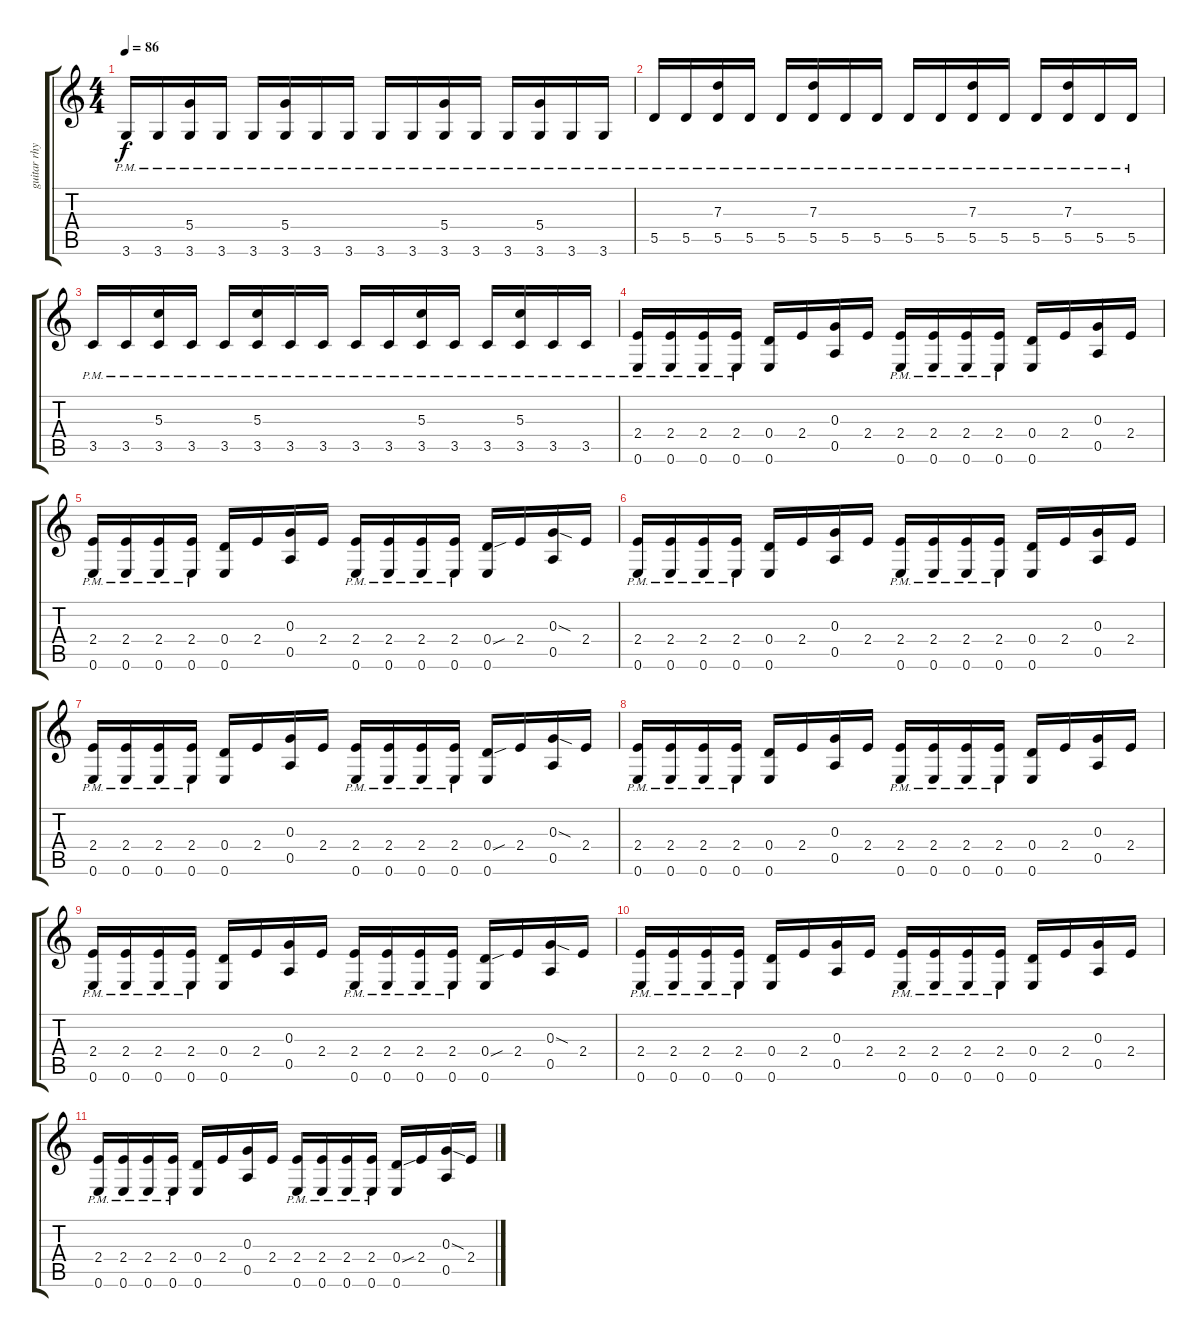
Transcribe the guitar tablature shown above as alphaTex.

\track ("guitar rhythm right" "guitar rhy") {instrument distortionguitar}
\staff {score tabs}
\tuning (E4 B3 G3 D3 A2 E2) {hide}
\ts (4 4)
\tempo 86
\clef g2
\ks c
3.6{pm}.16{dy f} 3.6{pm}.16 (5.4 3.6{pm}).16 3.6{pm}.16 3.6{pm}.16 (5.4 3.6{pm}).16 3.6{pm}.16 3.6{pm}.16 3.6{pm}.16 3.6{pm}.16 (5.4 3.6{pm}).16 3.6{pm}.16 3.6{pm}.16 (5.4 3.6{pm}).16 3.6{pm}.16 3.6{pm}.16 |
5.5{pm}.16 5.5{pm}.16 (7.3 5.5{pm}).16 5.5{pm}.16 5.5{pm}.16 (7.3 5.5{pm}).16 5.5{pm}.16 5.5{pm}.16 5.5{pm}.16 5.5{pm}.16 (7.3 5.5{pm}).16 5.5{pm}.16 5.5{pm}.16 (7.3 5.5{pm}).16 5.5{pm}.16 5.5{pm}.16 |
3.5{pm}.16 3.5{pm}.16 (5.3 3.5{pm}).16 3.5{pm}.16 3.5{pm}.16 (5.3 3.5{pm}).16 3.5{pm}.16 3.5{pm}.16 3.5{pm}.16 3.5{pm}.16 (5.3 3.5{pm}).16 3.5{pm}.16 3.5{pm}.16 (5.3 3.5{pm}).16 3.5{pm}.16 3.5{pm}.16 |
(2.4{pm} 0.6{pm}).16 (2.4{pm} 0.6{pm}).16 (2.4{pm} 0.6{pm}).16 (2.4{pm} 0.6{pm}).16 (0.4 0.6).16 2.4.16 (0.3 0.5).16 2.4.16 (2.4{pm} 0.6{pm}).16 (2.4{pm} 0.6{pm}).16 (2.4{pm} 0.6{pm}).16 (2.4{pm} 0.6{pm}).16 (0.4 0.6).16 2.4.16 (0.3 0.5).16 2.4.16 |
(2.4{pm} 0.6{pm}).16 (2.4{pm} 0.6{pm}).16 (2.4{pm} 0.6{pm}).16 (2.4{pm} 0.6{pm}).16 (0.4 0.6).16 2.4.16 (0.3 0.5).16 2.4.16 (2.4{pm} 0.6{pm}).16 (2.4{pm} 0.6{pm}).16 (2.4{pm} 0.6{pm}).16 (2.4{pm} 0.6{pm}).16 (0.4{sou} 0.6).16 2.4.16 (0.3{sod} 0.5).16 2.4.16 |
(2.4{pm} 0.6{pm}).16 (2.4{pm} 0.6{pm}).16 (2.4{pm} 0.6{pm}).16 (2.4{pm} 0.6{pm}).16 (0.4 0.6).16 2.4.16 (0.3 0.5).16 2.4.16 (2.4{pm} 0.6{pm}).16 (2.4{pm} 0.6{pm}).16 (2.4{pm} 0.6{pm}).16 (2.4{pm} 0.6{pm}).16 (0.4 0.6).16 2.4.16 (0.3 0.5).16 2.4.16 |
(2.4{pm} 0.6{pm}).16 (2.4{pm} 0.6{pm}).16 (2.4{pm} 0.6{pm}).16 (2.4{pm} 0.6{pm}).16 (0.4 0.6).16 2.4.16 (0.3 0.5).16 2.4.16 (2.4{pm} 0.6{pm}).16 (2.4{pm} 0.6{pm}).16 (2.4{pm} 0.6{pm}).16 (2.4{pm} 0.6{pm}).16 (0.4{sou} 0.6).16 2.4.16 (0.3{sod} 0.5).16 2.4.16 |
(2.4{pm} 0.6{pm}).16 (2.4{pm} 0.6{pm}).16 (2.4{pm} 0.6{pm}).16 (2.4{pm} 0.6{pm}).16 (0.4 0.6).16 2.4.16 (0.3 0.5).16 2.4.16 (2.4{pm} 0.6{pm}).16 (2.4{pm} 0.6{pm}).16 (2.4{pm} 0.6{pm}).16 (2.4{pm} 0.6{pm}).16 (0.4 0.6).16 2.4.16 (0.3 0.5).16 2.4.16 |
(2.4{pm} 0.6{pm}).16 (2.4{pm} 0.6{pm}).16 (2.4{pm} 0.6{pm}).16 (2.4{pm} 0.6{pm}).16 (0.4 0.6).16 2.4.16 (0.3 0.5).16 2.4.16 (2.4{pm} 0.6{pm}).16 (2.4{pm} 0.6{pm}).16 (2.4{pm} 0.6{pm}).16 (2.4{pm} 0.6{pm}).16 (0.4{sou} 0.6).16 2.4.16 (0.3{sod} 0.5).16 2.4.16 |
(2.4{pm} 0.6{pm}).16 (2.4{pm} 0.6{pm}).16 (2.4{pm} 0.6{pm}).16 (2.4{pm} 0.6{pm}).16 (0.4 0.6).16 2.4.16 (0.3 0.5).16 2.4.16 (2.4{pm} 0.6{pm}).16 (2.4{pm} 0.6{pm}).16 (2.4{pm} 0.6{pm}).16 (2.4{pm} 0.6{pm}).16 (0.4 0.6).16 2.4.16 (0.3 0.5).16 2.4.16 |
(2.4{pm} 0.6{pm}).16 (2.4{pm} 0.6{pm}).16 (2.4{pm} 0.6{pm}).16 (2.4{pm} 0.6{pm}).16 (0.4 0.6).16 2.4.16 (0.3 0.5).16 2.4.16 (2.4{pm} 0.6{pm}).16 (2.4{pm} 0.6{pm}).16 (2.4{pm} 0.6{pm}).16 (2.4{pm} 0.6{pm}).16 (0.4{sou} 0.6).16 2.4.16 (0.3{sod} 0.5).16 2.4.16
